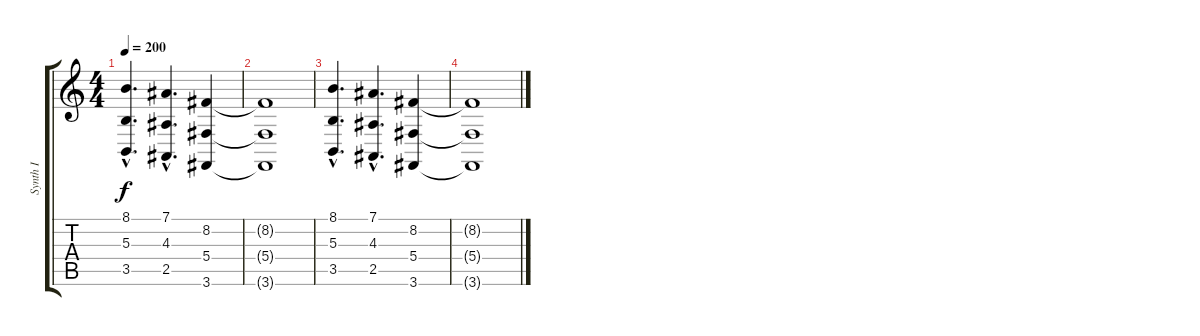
\track ("Synth I" "Synth I") {instrument panflute}
\staff {score tabs}
\tuning (Eb4 Bb3 Gb3 Db3 Ab2 Eb2) {hide}
\ts (4 4)
\tempo 200
\clef g2
\ks c
(8.1{hac} 5.3{hac} 3.5{hac}).4{d dy f volume 2} (7.1{hac} 4.3{hac} 2.5{hac}).4{d} (8.2 5.4 3.6).4 |
(8.2{t} 5.4{t} 3.6{t}).1 |
(8.1{hac} 5.3{hac} 3.5{hac}).4{d volume 0} (7.1{hac} 4.3{hac} 2.5{hac}).4{d} (8.2 5.4 3.6).4 |
(8.2{t} 5.4{t} 3.6{t}).1
